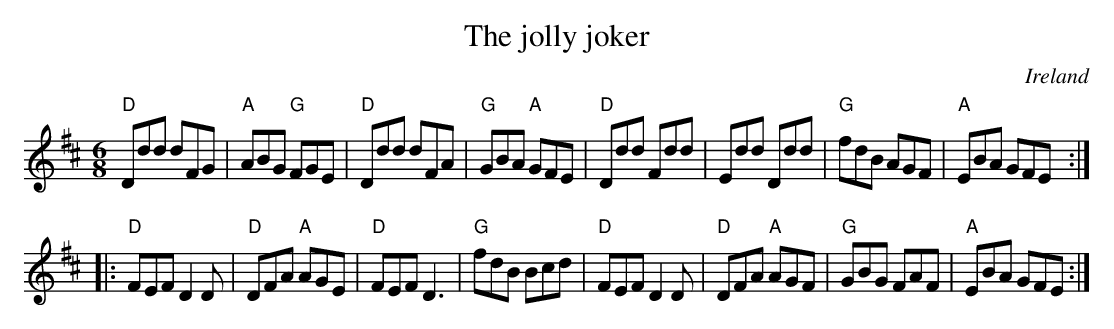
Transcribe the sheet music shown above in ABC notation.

X:1
T:The jolly joker
O:Ireland
M:6/8
L:1/8
K:D
"D"Ddd dFG|"A"ABG "G"FGE|"D"Ddd dFA|"G"GBA "A"GFE|\
"D"Ddd Fdd|Edd Ddd|"G"fdB AGF|"A"EBA GFE:|
|:"D"FEF D2D|"D"DFA "A"AGE|"D"FEF D3|"G"fdB Bcd|\
"D"FEF D2D|"D"DFA "A"AGF|"G"GBG FAF|"A"EBA GFE:|
